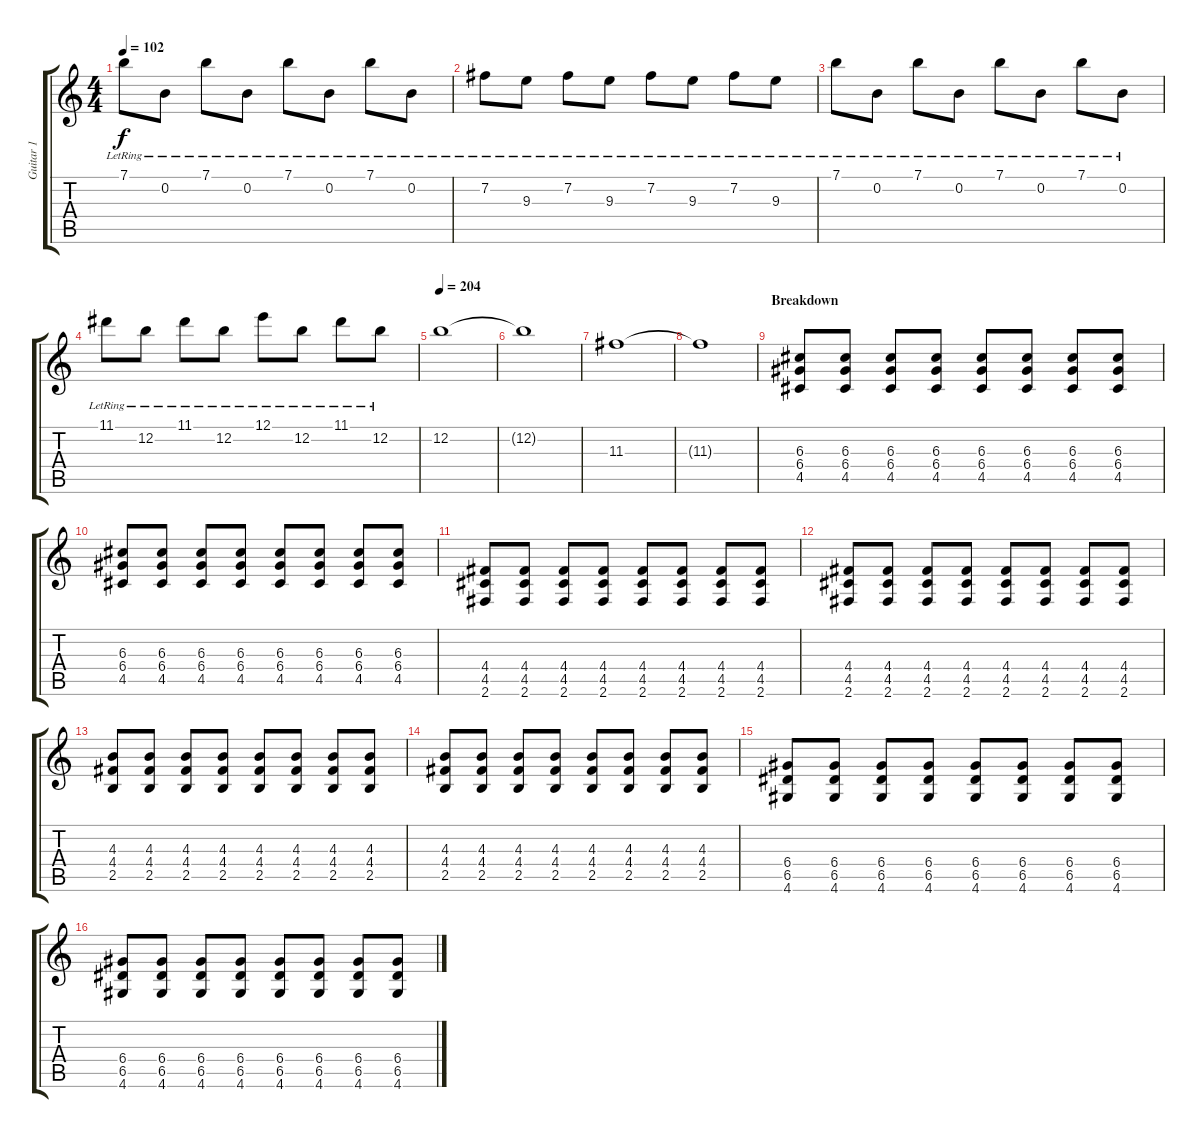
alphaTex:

\track ("Guitar 1" "Guitar 1") {instrument distortionguitar}
\staff {score tabs}
\tuning (E4 B3 G3 D3 A2 E2) {hide}
\ts (4 4)
\tempo 102
\clef g2
\ks c
7.1{lr}.8{dy f} 0.2{lr}.8 7.1{lr}.8 0.2{lr}.8 7.1{lr}.8 0.2{lr}.8 7.1{lr}.8 0.2{lr}.8 |
7.2{lr}.8 9.3{lr}.8 7.2{lr}.8 9.3{lr}.8 7.2{lr}.8 9.3{lr}.8 7.2{lr}.8 9.3{lr}.8 |
7.1{lr}.8{instrument electricguitarclean} 0.2{lr}.8 7.1{lr}.8 0.2{lr}.8 7.1{lr}.8 0.2{lr}.8 7.1{lr}.8 0.2{lr}.8 |
11.1{lr}.8{volume 13 instrument distortionguitar} 12.2{lr}.8 11.1{lr}.8 12.2{lr}.8 12.1{lr}.8 12.2{lr}.8 11.1{lr}.8 12.2{lr}.8 |
\tempo 204
12.2.1 |
12.2{t}.1 |
11.3.1 |
11.3{t}.1 |
\section ("" "Breakdown")
(6.3 6.4 4.5).8 (6.3 6.4 4.5).8 (6.3 6.4 4.5).8 (6.3 6.4 4.5).8 (6.3 6.4 4.5).8 (6.3 6.4 4.5).8 (6.3 6.4 4.5).8 (6.3 6.4 4.5).8 |
(6.3 6.4 4.5).8 (6.3 6.4 4.5).8 (6.3 6.4 4.5).8 (6.3 6.4 4.5).8 (6.3 6.4 4.5).8 (6.3 6.4 4.5).8 (6.3 6.4 4.5).8 (6.3 6.4 4.5).8 |
(4.4 4.5 2.6).8 (4.4 4.5 2.6).8 (4.4 4.5 2.6).8 (4.4 4.5 2.6).8 (4.4 4.5 2.6).8 (4.4 4.5 2.6).8 (4.4 4.5 2.6).8 (4.4 4.5 2.6).8 |
(4.4 4.5 2.6).8 (4.4 4.5 2.6).8 (4.4 4.5 2.6).8 (4.4 4.5 2.6).8 (4.4 4.5 2.6).8 (4.4 4.5 2.6).8 (4.4 4.5 2.6).8 (4.4 4.5 2.6).8 |
(4.3 4.4 2.5).8 (4.3 4.4 2.5).8 (4.3 4.4 2.5).8 (4.3 4.4 2.5).8 (4.3 4.4 2.5).8 (4.3 4.4 2.5).8 (4.3 4.4 2.5).8 (4.3 4.4 2.5).8 |
(4.3 4.4 2.5).8 (4.3 4.4 2.5).8 (4.3 4.4 2.5).8 (4.3 4.4 2.5).8 (4.3 4.4 2.5).8 (4.3 4.4 2.5).8 (4.3 4.4 2.5).8 (4.3 4.4 2.5).8 |
(6.4 6.5 4.6).8 (6.4 6.5 4.6).8 (6.4 6.5 4.6).8 (6.4 6.5 4.6).8 (6.4 6.5 4.6).8 (6.4 6.5 4.6).8 (6.4 6.5 4.6).8 (6.4 6.5 4.6).8 |
(6.4 6.5 4.6).8 (6.4 6.5 4.6).8 (6.4 6.5 4.6).8 (6.4 6.5 4.6).8 (6.4 6.5 4.6).8 (6.4 6.5 4.6).8 (6.4 6.5 4.6).8 (6.4 6.5 4.6).8
